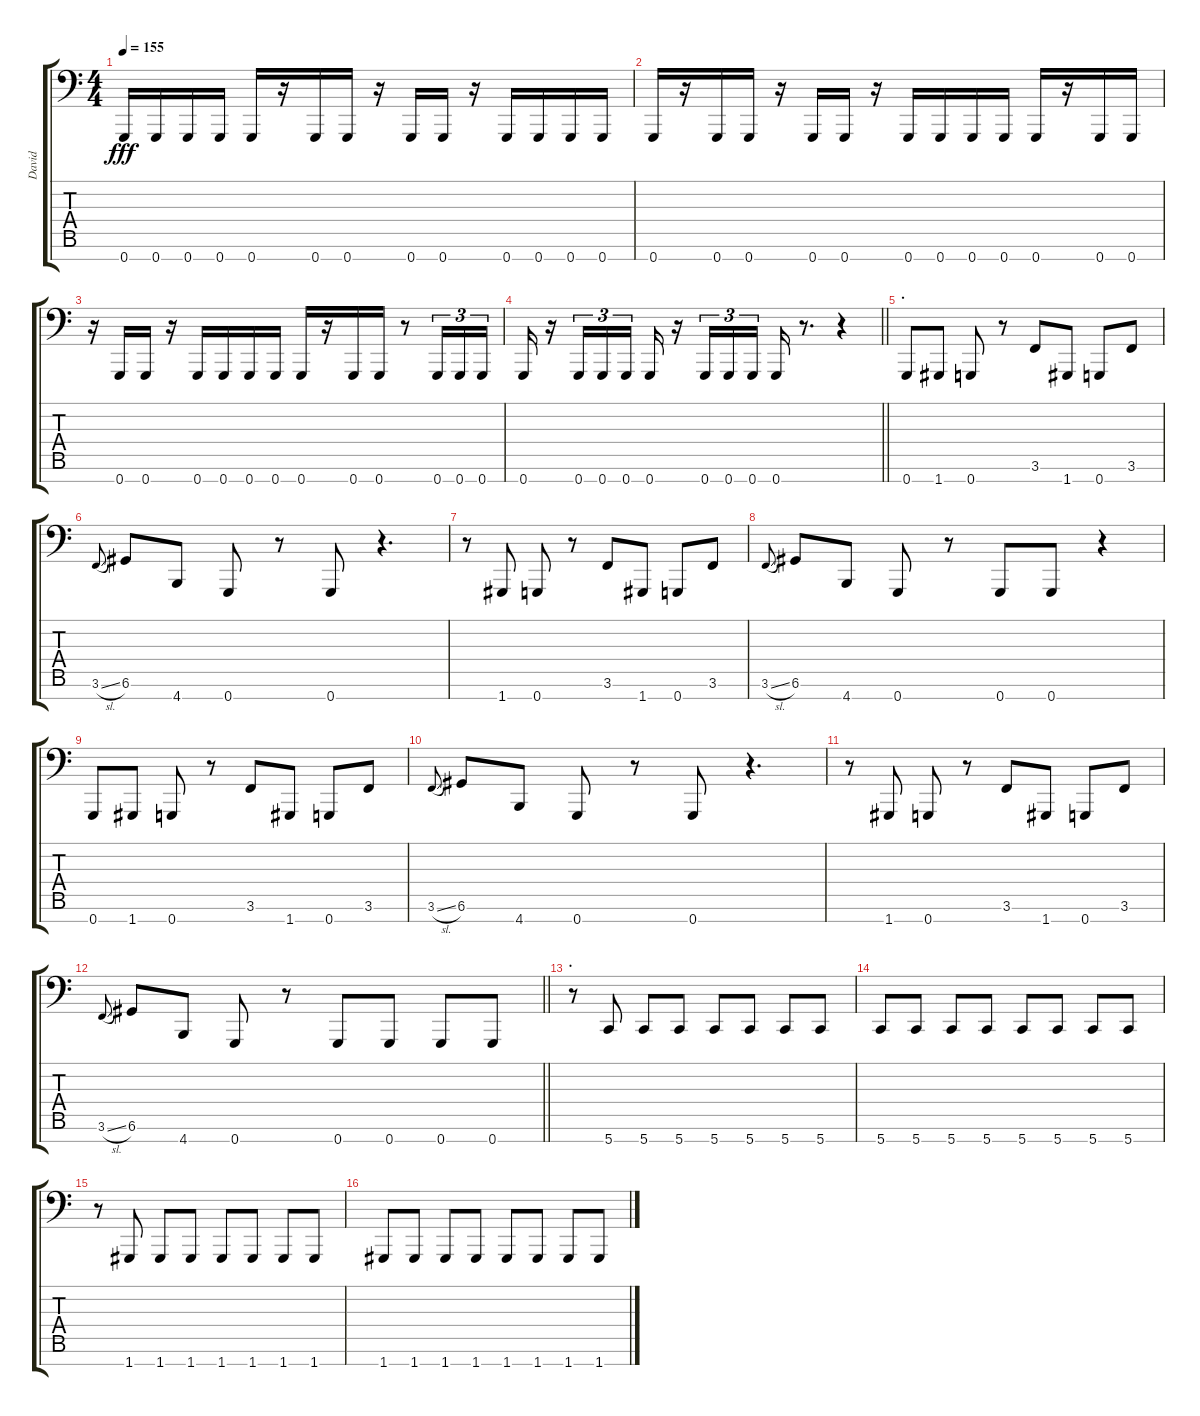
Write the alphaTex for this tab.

\track ("David" "David") {instrument electricbasspick}
\staff {score tabs}
\tuning (D3 A2 F2 C2 G1 D1 G0) {hide}
\ts (4 4)
\tempo 155
\clef f4
\ks c
0.7.16{dy fff} 0.7.16 0.7.16 0.7.16 0.7.16 r.16 0.7.16 0.7.16 r.16 0.7.16 0.7.16 r.16 0.7.16 0.7.16 0.7.16 0.7.16 |
0.7.16 r.16 0.7.16 0.7.16 r.16 0.7.16 0.7.16 r.16 0.7.16 0.7.16 0.7.16 0.7.16 0.7.16 r.16 0.7.16 0.7.16 |
r.16 0.7.16 0.7.16 r.16 0.7.16 0.7.16 0.7.16 0.7.16 0.7.16 r.16 0.7.16 0.7.16 r.8 0.7.16{tu (3 2)} 0.7.16{tu (3 2)} 0.7.16{tu (3 2)} |
\barLineRight lightlight
0.7.16 r.16 0.7.16{tu (3 2)} 0.7.16{tu (3 2)} 0.7.16{tu (3 2)} 0.7.16 r.16 0.7.16{tu (3 2)} 0.7.16{tu (3 2)} 0.7.16{tu (3 2)} 0.7.16 r.8{d} r.4 |
\section ("" ".")
0.7.8 1.7.8 0.7.8 r.8 3.6.8 1.7.8 0.7.8 3.6.8 |
3.6{sl}.8{gr onbeat} 6.6.8 4.7.8 0.7.8 r.8 0.7.8 r.4{d} |
r.8 1.7.8 0.7.8 r.8 3.6.8 1.7.8 0.7.8 3.6.8 |
3.6{sl}.8{gr onbeat} 6.6.8 4.7.8 0.7.8 r.8 0.7.8 0.7.8 r.4 |
0.7.8 1.7.8 0.7.8 r.8 3.6.8 1.7.8 0.7.8 3.6.8 |
3.6{sl}.8{gr onbeat} 6.6.8 4.7.8 0.7.8 r.8 0.7.8 r.4{d} |
r.8 1.7.8 0.7.8 r.8 3.6.8 1.7.8 0.7.8 3.6.8 |
\barLineRight lightlight
3.6{sl}.8{gr onbeat} 6.6.8 4.7.8 0.7.8 r.8 0.7.8 0.7.8 0.7.8 0.7.8 |
\section ("" ".")
r.8 5.7.8 5.7.8 5.7.8 5.7.8 5.7.8 5.7.8 5.7.8 |
5.7.8 5.7.8 5.7.8 5.7.8 5.7.8 5.7.8 5.7.8 5.7.8 |
r.8 1.7.8 1.7.8 1.7.8 1.7.8 1.7.8 1.7.8 1.7.8 |
1.7.8 1.7.8 1.7.8 1.7.8 1.7.8 1.7.8 1.7.8 1.7.8
